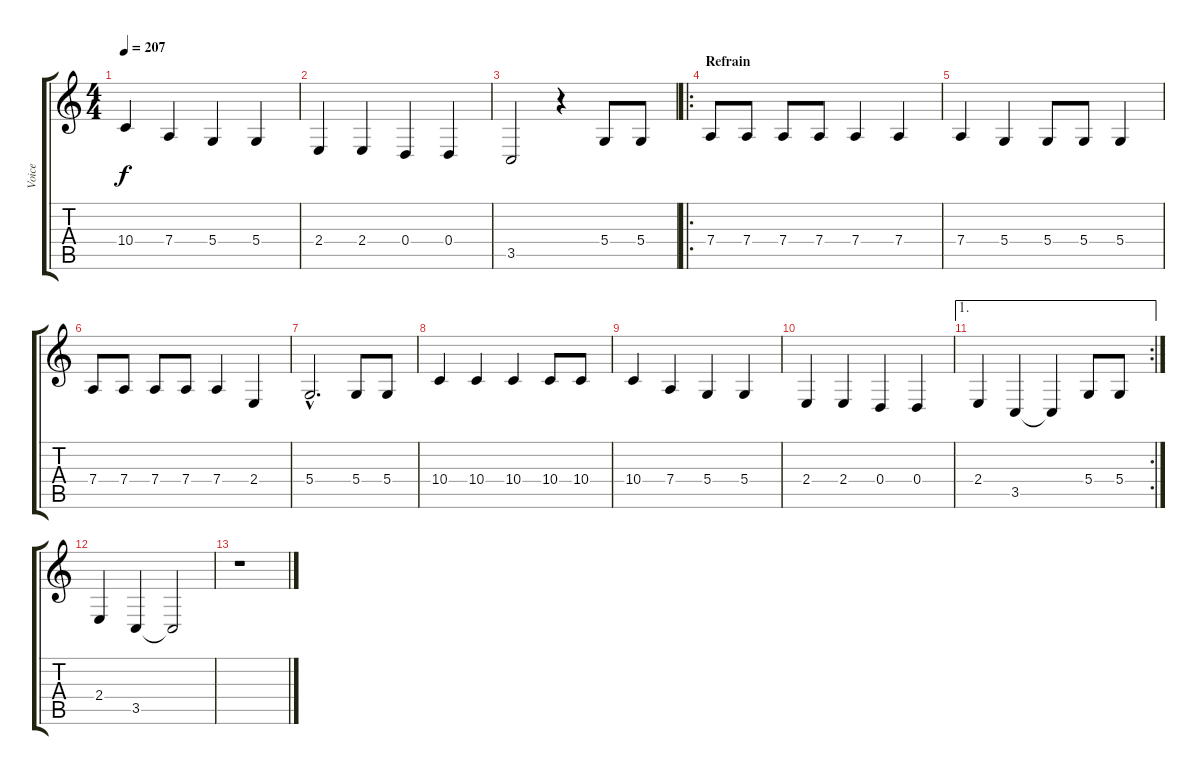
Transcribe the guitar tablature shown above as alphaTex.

\track ("Voice" "Voice") {instrument voiceoohs}
\staff {score tabs}
\tuning (E4 B3 G3 D3 A2 E2) {hide}
\ts (4 4)
\tempo 207
\clef g2
\ks c
10.4.4{dy f} 7.4.4 5.4.4 5.4.4 |
2.4.4 2.4.4 0.4.4 0.4.4 |
3.5.2 r.4 5.4.8 5.4.8 |
\ro
\section ("" "Refrain")
7.4.8 7.4.8 7.4.8 7.4.8 7.4.4 7.4.4 |
7.4.4 5.4.4 5.4.8 5.4.8 5.4.4 |
7.4.8 7.4.8 7.4.8 7.4.8 7.4.4 2.4.4 |
5.4{hac}.2{d} 5.4.8 5.4.8 |
10.4.4 10.4.4 10.4.4 10.4.8 10.4.8 |
10.4.4 7.4.4 5.4.4 5.4.4 |
2.4.4 2.4.4 0.4.4 0.4.4 |
\ae 1
\rc 2
2.4.4 3.5.4 3.5{t}.4 5.4.8 5.4.8 |
2.4.4 3.5.4 3.5{t}.2 |
r.1
